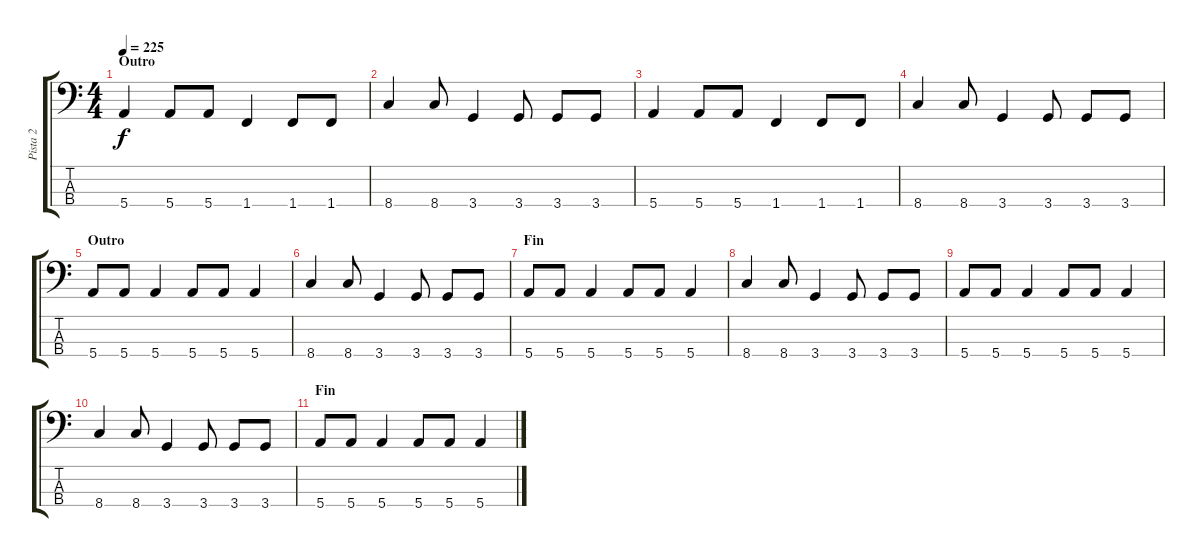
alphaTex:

\track ("Pista 2" "Pista 2") {instrument electricbasspick}
\staff {score tabs}
\tuning (G2 D2 A1 E1) {hide}
\ts (4 4)
\section ("" "Outro")
\tempo 225
\clef f4
\ks c
5.4.4{dy f} 5.4.8 5.4.8 1.4.4 1.4.8 1.4.8 |
8.4.4 8.4.8 3.4.4 3.4.8 3.4.8 3.4.8 |
5.4.4 5.4.8 5.4.8 1.4.4 1.4.8 1.4.8 |
8.4.4 8.4.8 3.4.4 3.4.8 3.4.8 3.4.8 |
\section ("" "Outro")
5.4.8 5.4.8 5.4.4 5.4.8 5.4.8 5.4.4 |
8.4.4 8.4.8 3.4.4 3.4.8 3.4.8 3.4.8 |
\section ("" "Fin")
5.4.8 5.4.8 5.4.4 5.4.8 5.4.8 5.4.4 |
8.4.4 8.4.8 3.4.4 3.4.8 3.4.8 3.4.8 |
5.4.8 5.4.8 5.4.4 5.4.8 5.4.8 5.4.4 |
8.4.4 8.4.8 3.4.4 3.4.8 3.4.8 3.4.8 |
\section ("" "Fin")
5.4.8 5.4.8 5.4.4 5.4.8 5.4.8 5.4.4
